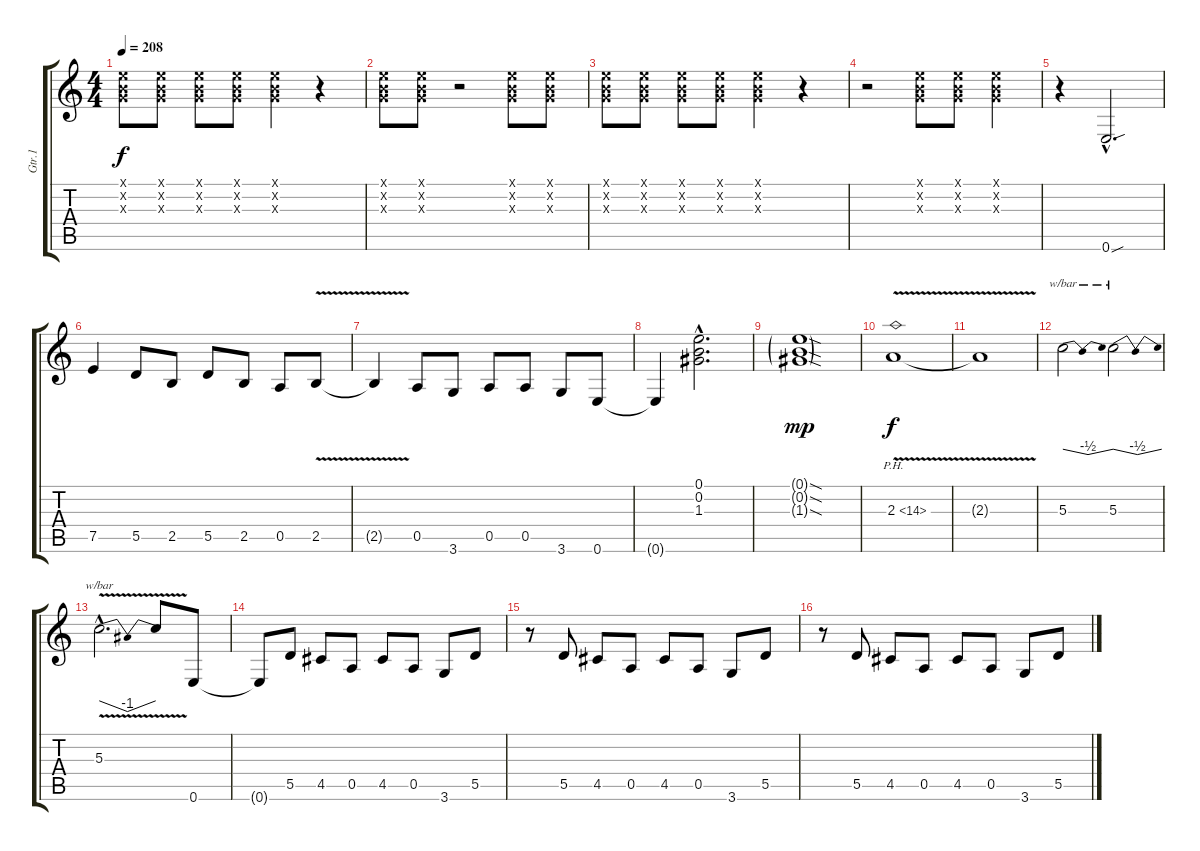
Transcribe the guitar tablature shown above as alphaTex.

\track ("Gtr.1" "Gtr.1") {instrument overdrivenguitar}
\staff {score tabs}
\tuning (E4 B3 G3 D3 A2 E2) {hide}
\ts (4 4)
\tempo 208
\clef g2
\ks c
(0.1{x} 0.2{x} 0.3{x}).8{dy f} (0.1{x} 0.2{x} 0.3{x}).8 (0.1{x} 0.2{x} 0.3{x}).8 (0.1{x} 0.2{x} 0.3{x}).8 (0.1{x} 0.2{x} 0.3{x}).4 r.4 |
(0.1{x} 0.2{x} 0.3{x}).8 (0.1{x} 0.2{x} 0.3{x}).8 r.2 (0.1{x} 0.2{x} 0.3{x}).8 (0.1{x} 0.2{x} 0.3{x}).8 |
(0.1{x} 0.2{x} 0.3{x}).8 (0.1{x} 0.2{x} 0.3{x}).8 (0.1{x} 0.2{x} 0.3{x}).8 (0.1{x} 0.2{x} 0.3{x}).8 (0.1{x} 0.2{x} 0.3{x}).4 r.4 |
r.2 (0.1{x} 0.2{x} 0.3{x}).8 (0.1{x} 0.2{x} 0.3{x}).8 (0.1{x} 0.2{x} 0.3{x}).4 |
r.4 0.6{sou hac}.2{d} |
7.5.4 5.5.8 2.5.8 5.5.8 2.5.8 0.5.8 2.5{v}.8 |
2.5{t}.4 0.5.8 3.6.8 0.5.8 0.5.8 3.6.8 0.6.8 |
0.6{t}.4 (0.1{hac} 0.2{hac} 1.3{hac}).2{d} |
(0.1{sod g} 0.2{sod g} 1.3{sod g}).1{dy mp} |
2.3{ph 12 v}.1{dy f} |
2.3{t}.1 |
5.3.2{tbe (dip default 0 0 30 -2 60 0)} 5.3.2{tbe (dip default 0 0 30 -2 60 0)} |
5.3{v hac}.2{d tbe (dip default 0 0 30 -4 60 0)} 5.3{t}.8 0.6.8 |
0.6{t}.8 5.5.8 4.5.8 0.5.8 4.5.8 0.5.8 3.6.8 5.5.8 |
r.8 5.5.8 4.5.8 0.5.8 4.5.8 0.5.8 3.6.8 5.5.8 |
r.8 5.5.8 4.5.8 0.5.8 4.5.8 0.5.8 3.6.8 5.5.8
